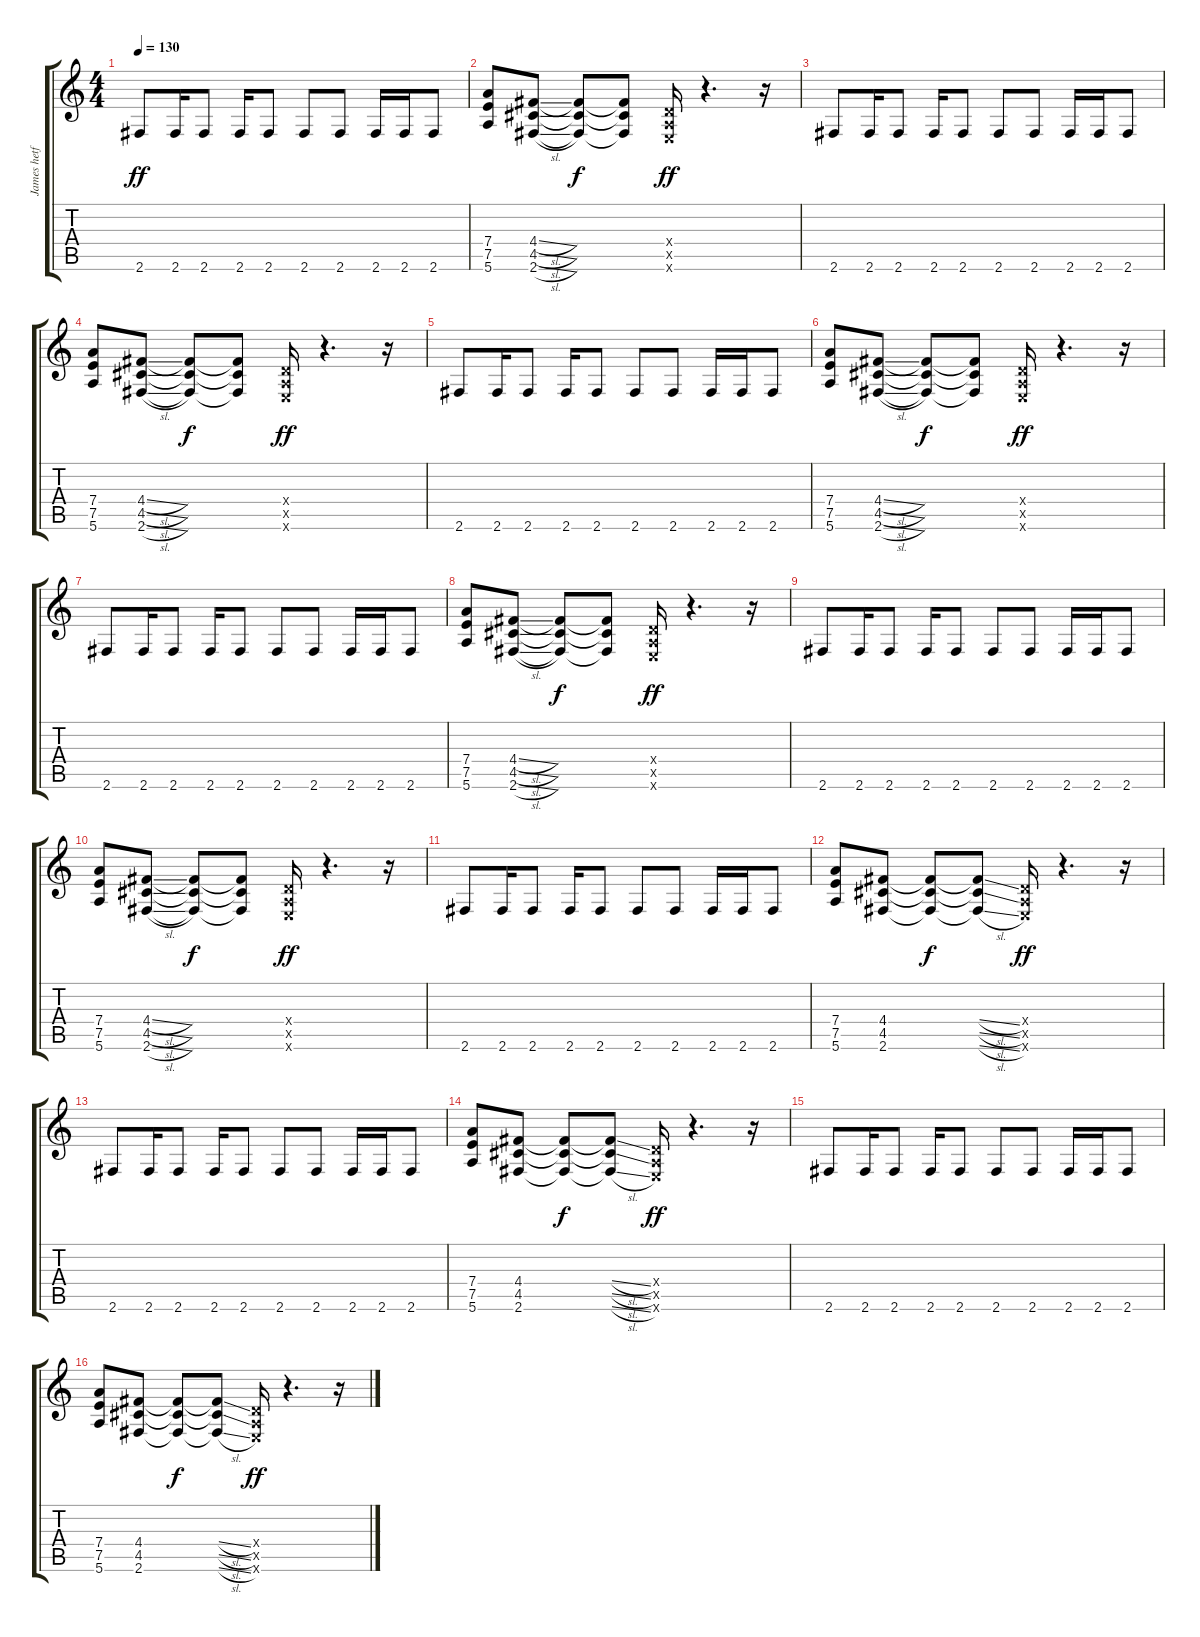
\track ("James hetfield" "James hetf") {instrument distortionguitar}
\staff {score tabs}
\tuning (E4 B3 G3 D3 A2 E2) {hide}
\ts (4 4)
\tempo 130
\clef g2
\ks c
2.6.8{dy ff} 2.6.16 2.6.8 2.6.16 2.6.8 2.6.8 2.6.8 2.6.16 2.6.16 2.6.8 |
(7.4 7.5 5.6).8 (4.4{sl} 4.5{sl} 2.6{sl}).8 (4.4{t} 4.5{t} 2.6{t}).8{dy f} (4.4{t} 4.5{t} 2.6{t}).8 (0.4{x} 0.5{x} 0.6{x}).16{dy ff} r.4{d} r.16 |
2.6.8 2.6.16 2.6.8 2.6.16 2.6.8 2.6.8 2.6.8 2.6.16 2.6.16 2.6.8 |
(7.4 7.5 5.6).8 (4.4{sl} 4.5{sl} 2.6{sl}).8 (4.4{t} 4.5{t} 2.6{t}).8{dy f} (4.4{t} 4.5{t} 2.6{t}).8 (0.4{x} 0.5{x} 0.6{x}).16{dy ff} r.4{d} r.16 |
2.6.8 2.6.16 2.6.8 2.6.16 2.6.8 2.6.8 2.6.8 2.6.16 2.6.16 2.6.8 |
(7.4 7.5 5.6).8 (4.4{sl} 4.5{sl} 2.6{sl}).8 (4.4{t} 4.5{t} 2.6{t}).8{dy f} (4.4{t} 4.5{t} 2.6{t}).8 (0.4{x} 0.5{x} 0.6{x}).16{dy ff} r.4{d} r.16 |
2.6.8 2.6.16 2.6.8 2.6.16 2.6.8 2.6.8 2.6.8 2.6.16 2.6.16 2.6.8 |
(7.4 7.5 5.6).8 (4.4{sl} 4.5{sl} 2.6{sl}).8 (4.4{t} 4.5{t} 2.6{t}).8{dy f} (4.4{t} 4.5{t} 2.6{t}).8 (0.4{x} 0.5{x} 0.6{x}).16{dy ff} r.4{d} r.16 |
2.6.8 2.6.16 2.6.8 2.6.16 2.6.8 2.6.8 2.6.8 2.6.16 2.6.16 2.6.8 |
(7.4 7.5 5.6).8 (4.4{sl} 4.5{sl} 2.6{sl}).8 (4.4{t} 4.5{t} 2.6{t}).8{dy f} (4.4{t} 4.5{t} 2.6{t}).8 (0.4{x} 0.5{x} 0.6{x}).16{dy ff} r.4{d} r.16 |
2.6.8 2.6.16 2.6.8 2.6.16 2.6.8 2.6.8 2.6.8 2.6.16 2.6.16 2.6.8 |
(7.4 7.5 5.6).8 (4.4 4.5 2.6).8 (4.4{t} 4.5{t} 2.6{t}).8{dy f} (4.4{sl t} 4.5{sl t} 2.6{sl t}).8 (0.4{x} 0.5{x} 0.6{x}).16{dy ff} r.4{d} r.16 |
2.6.8 2.6.16 2.6.8 2.6.16 2.6.8 2.6.8 2.6.8 2.6.16 2.6.16 2.6.8 |
(7.4 7.5 5.6).8 (4.4 4.5 2.6).8 (4.4{t} 4.5{t} 2.6{t}).8{dy f} (4.4{sl t} 4.5{sl t} 2.6{sl t}).8 (0.4{x} 0.5{x} 0.6{x}).16{dy ff} r.4{d} r.16 |
2.6.8 2.6.16 2.6.8 2.6.16 2.6.8 2.6.8 2.6.8 2.6.16 2.6.16 2.6.8 |
(7.4 7.5 5.6).8 (4.4 4.5 2.6).8 (4.4{t} 4.5{t} 2.6{t}).8{dy f} (4.4{sl t} 4.5{sl t} 2.6{sl t}).8 (0.4{x} 0.5{x} 0.6{x}).16{dy ff} r.4{d} r.16
